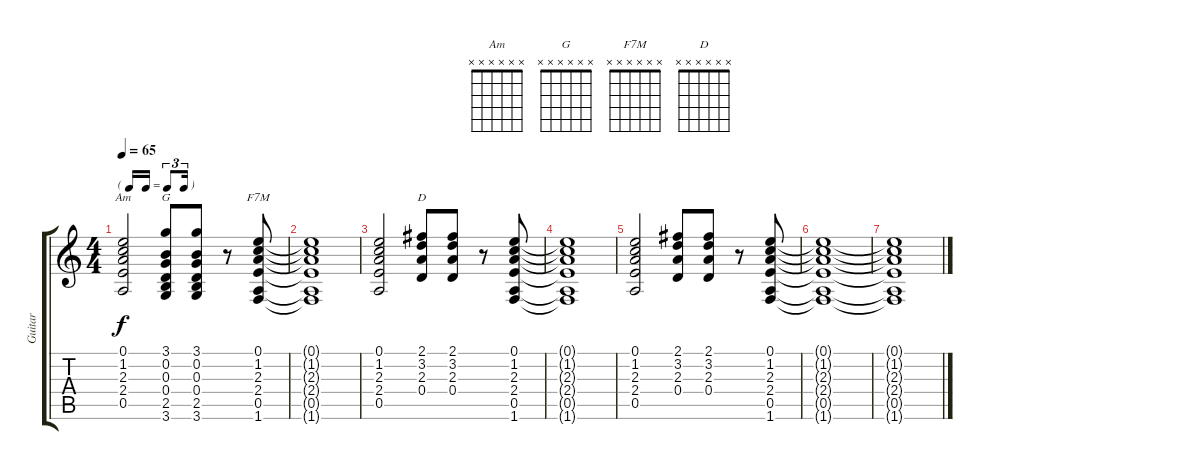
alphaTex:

\track ("Guitar" "Guitar") {instrument acousticguitarsteel}
\staff {score tabs}
\tuning (E4 B3 G3 D3 A2 E2) {hide}
\chord ("Am" x x x x x x)
\chord ("G" x x x x x x)
\chord ("F7M" x x x x x x)
\chord ("D" x x x x x x)
\ts (4 4)
\tf triplet16th
\tempo 65
\clef g2
\ks c
(0.1 1.2 2.3 2.4 0.5).2{ch "Am" dy f} (3.1 0.2 0.3 0.4 2.5 3.6).8{ch "G"} (3.1 0.2 0.3 0.4 2.5 3.6).8 r.8 (0.1 1.2 2.3 2.4 0.5 1.6).8{ch "F7M"} |
(0.1{t} 1.2{t} 2.3{t} 2.4{t} 0.5{t} 1.6{t}).1 |
(0.1 1.2 2.3 2.4 0.5).2 (2.1 3.2 2.3 0.4).8{ch "D"} (2.1 3.2 2.3 0.4).8 r.8 (0.1 1.2 2.3 2.4 0.5 1.6).8 |
(0.1{t} 1.2{t} 2.3{t} 2.4{t} 0.5{t} 1.6{t}).1 |
(0.1 1.2 2.3 2.4 0.5).2 (2.1 3.2 2.3 0.4).8 (2.1 3.2 2.3 0.4).8 r.8 (0.1 1.2 2.3 2.4 0.5 1.6).8 |
(0.1{t} 1.2{t} 2.3{t} 2.4{t} 0.5{t} 1.6{t}).1 |
(0.1{t} 1.2{t} 2.3{t} 2.4{t} 0.5{t} 1.6{t}).1
